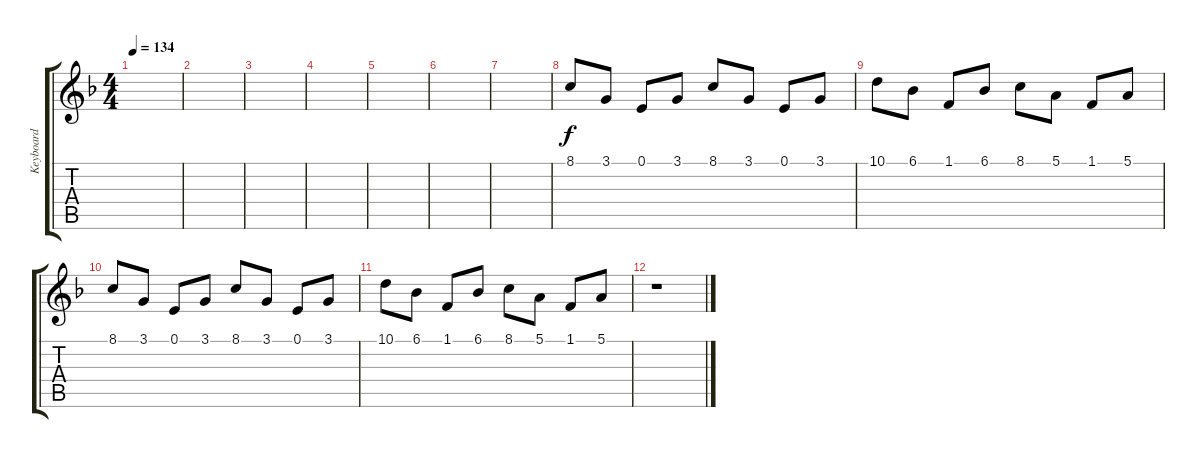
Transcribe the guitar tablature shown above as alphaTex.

\track ("Keyboard" "Keyboard") {instrument clarinet}
\staff {score tabs}
\tuning (E4 B3 G3 D3 A2 E2) {hide}
\ts (4 4)
\tempo 134
\clef g2
\ks f
|
|
|
|
|
|
|
8.1.8 3.1.8 0.1.8 3.1.8 8.1.8 3.1.8 0.1.8 3.1.8 |
10.1.8 6.1.8 1.1.8 6.1.8 8.1.8 5.1.8 1.1.8 5.1.8 |
8.1.8 3.1.8 0.1.8 3.1.8 8.1.8 3.1.8 0.1.8 3.1.8 |
10.1.8 6.1.8 1.1.8 6.1.8 8.1.8 5.1.8 1.1.8 5.1.8 |
r.1
